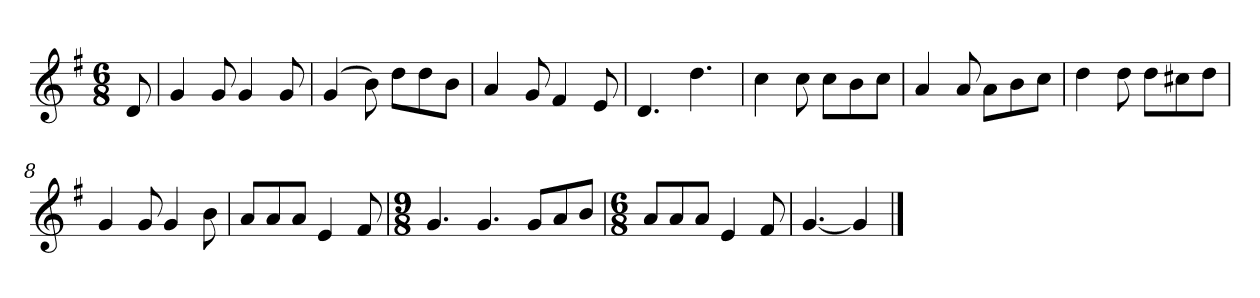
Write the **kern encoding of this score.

**kern
*part1
*staff1
*k[f#]
*M6/8
*MM120
=
8d
=1
4g
8g
4g
8g
=2
(4g
8b)
8ddL
8dd
8bJ
=3
4a
8g
4f#
8e
=4
4.d
4.dd
=5
4cc
8cc
8ccL
8b
8ccJ
=6
4a
8a
8aL
8b
8ccJ
=7
4dd
8dd
8ddL
8cc#X
8ddJ
=8
4g
8g
4g
8b
=9
8aL
8a
8aJ
4e
8f#
=10
*M9/8
4.g
4.g
8gL
8a
8bJ
=11
*M6/8
8aL
8a
8aJ
4e
8f#
=12
[4.g
4g]
==
*-
